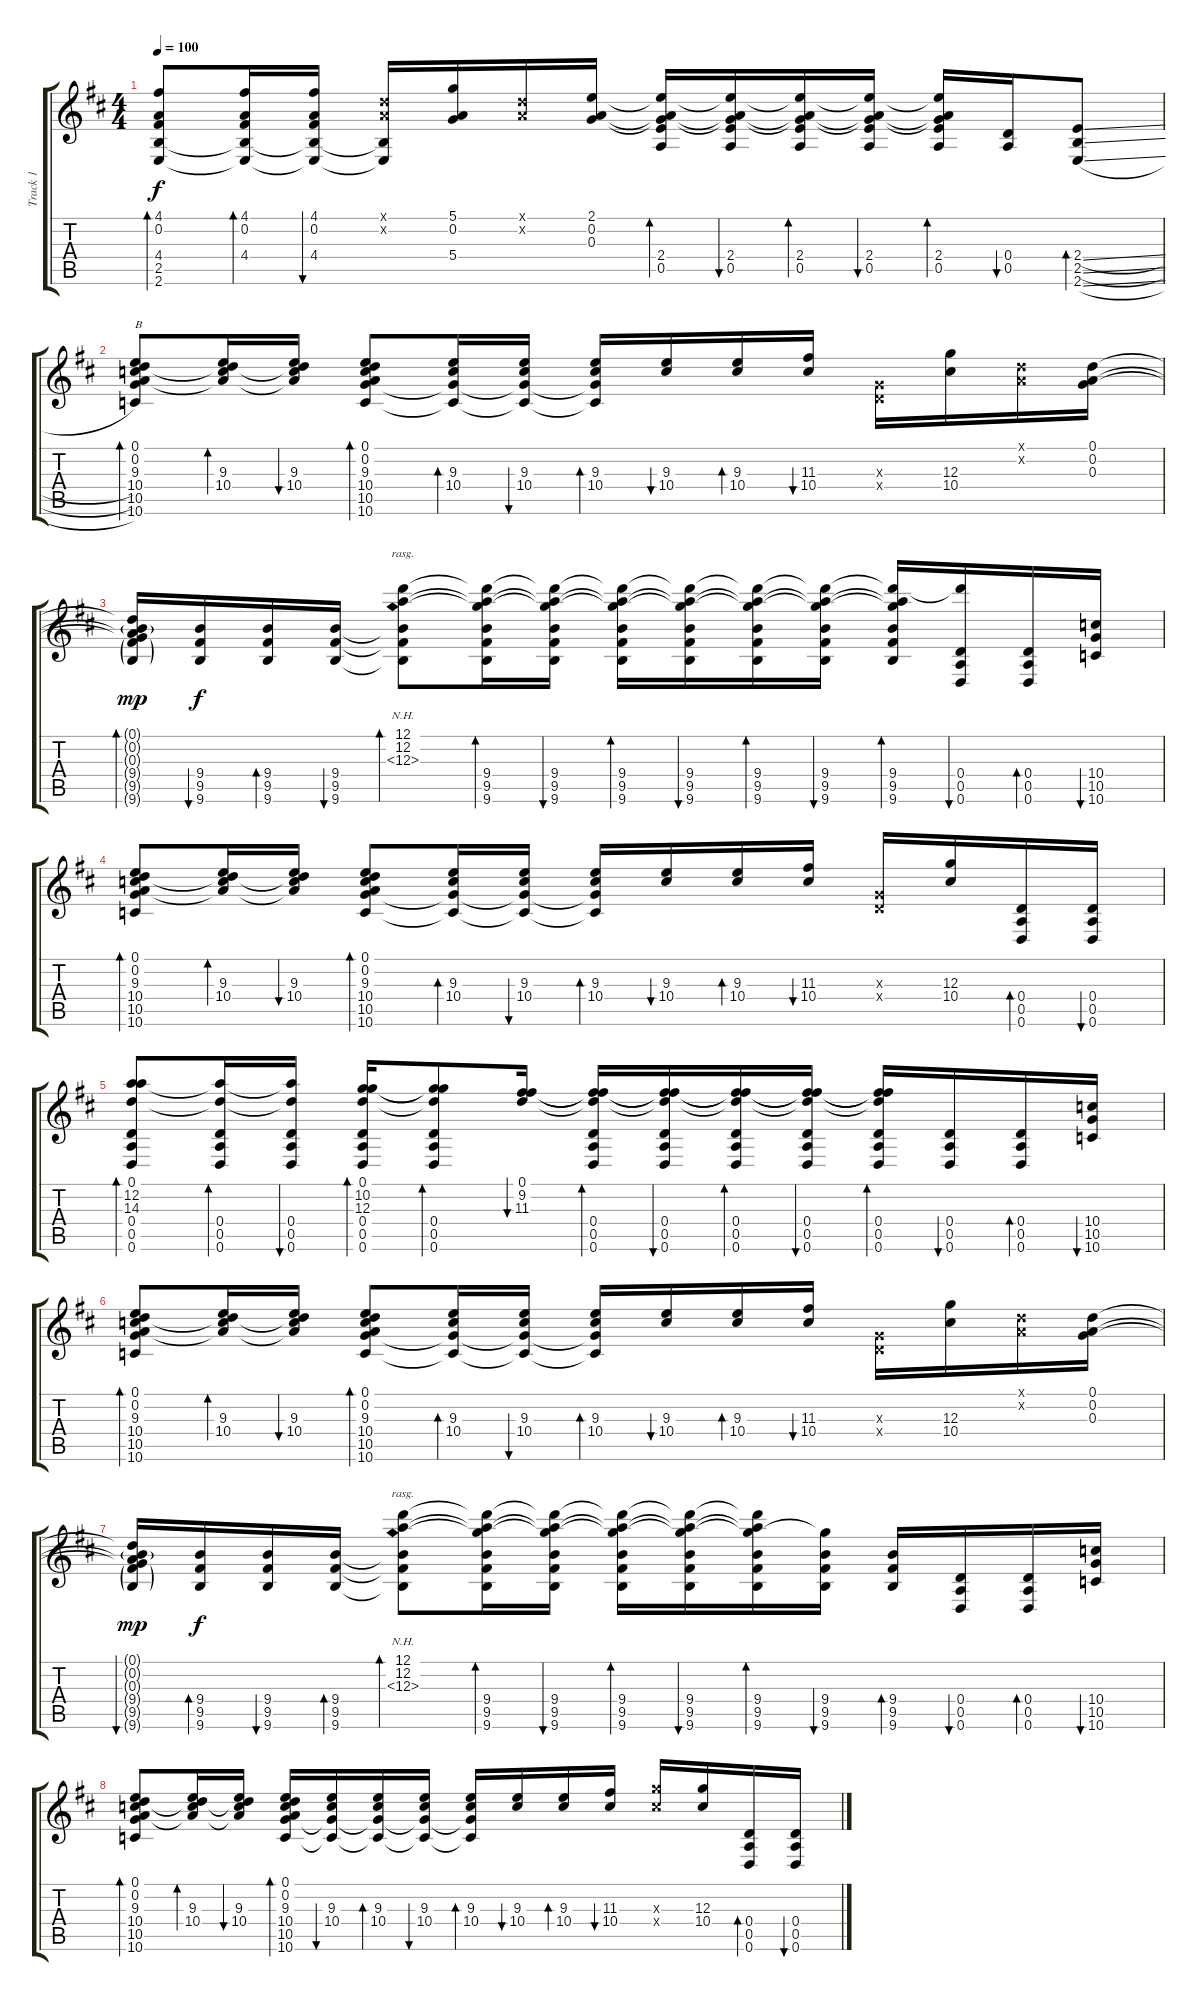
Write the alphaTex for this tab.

\track ("Track 1" "Track 1") {instrument acousticguitarsteel}
\staff {score tabs}
\tuning (D4 A3 G3 D3 A2 D2) {hide}
\ts (4 4)
\tempo 100
\clef g2
\ks d
(4.1 0.2 4.4 2.5 2.6).8{bd 120 dy f} (4.1 0.2 4.4 2.5{t} 2.6{t}).16{bd 120} (4.1 0.2 4.4 2.5{t} 2.6{t}).16{bu 120} (0.1{x} 0.2{x} 2.5{t} 2.6{t}).16 (5.1 0.2 5.4).16 (0.1{x} 0.2{x}).16 (2.1 0.2 0.3).16 (2.1{t} 0.2{t} 0.3{t} 2.4 0.5).16{bd 120} (2.1{t} 0.2{t} 0.3{t} 2.4 0.5).16{bu 120} (2.1{t} 0.2{t} 0.3{t} 2.4 0.5).16{bd 120} (2.1{t} 0.2{t} 0.3{t} 2.4 0.5).16{bu 120} (2.1{t} 0.2{t} 0.3{t} 2.4 0.5).16{bd 120} (0.4 0.5).16{bu 120} (2.4{sl} 2.5{sl} 2.6{sl}).8{bd 120} |
(0.1 0.2 9.3 10.4 10.5 10.6).8{bd 120 txt "B"} (0.1{t} 0.2{t} 9.3 10.4).16{bd 120} (0.1{t} 0.2{t} 9.3 10.4).16{bu 120} (0.1 0.2 9.3 10.4 10.5 10.6).8{bd 120} (9.3 10.4 10.5{t} 10.6{t}).16{bd 120} (9.3 10.4 10.5{t} 10.6{t}).16{bu 120} (9.3 10.4 10.5{t} 10.6{t}).16{bd 120} (9.3 10.4).16{bu 120} (9.3 10.4).16{bd 120} (11.3 10.4).16{bu 120} (0.3{x} 0.4{x}).16 (12.3 10.4).16 (0.1{x} 0.2{x}).16 (0.1 0.2 0.3).16 |
(0.1{t} 0.2{t} 0.3{t} 9.4{g} 9.5{g} 9.6{g}).16{bd 120 dy mp} (9.4 9.5 9.6).16{bu 120 dy f} (9.4 9.5 9.6).16{bd 120} (9.4 9.5 9.6).16{bu 120} (12.1 12.2 12.3{nh} 9.4{t} 9.5{t} 9.6{t}).8{bd 120 rasg ii} (12.1{t} 12.2{t} 12.3{t} 9.4 9.5 9.6).16{bd 120} (12.1{t} 12.2{t} 12.3{t} 9.4 9.5 9.6).16{bu 120} (12.1{t} 12.2{t} 12.3{t} 9.4 9.5 9.6).16{bd 120} (12.1{t} 12.2{t} 12.3{t} 9.4 9.5 9.6).16{bu 120} (12.1{t} 12.2{t} 12.3{t} 9.4 9.5 9.6).16{bd 120} (12.1{t} 12.2{t} 12.3{t} 9.4 9.5 9.6).16{bu 120} (12.1{t} 12.2{t} 12.3{t} 9.4 9.5 9.6).16{bd 120} (12.1{t} 0.4 0.5 0.6).16{bu 120} (0.4 0.5 0.6).16{bd 120} (10.4 10.5 10.6).16{bu 120} |
(0.1 0.2 9.3 10.4 10.5 10.6).8{bd 120} (0.1{t} 0.2{t} 9.3 10.4).16{bd 120} (0.1{t} 0.2{t} 9.3 10.4).16{bu 120} (0.1 0.2 9.3 10.4 10.5 10.6).8{bd 120} (9.3 10.4 10.5{t} 10.6{t}).16{bd 120} (9.3 10.4 10.5{t} 10.6{t}).16{bu 120} (9.3 10.4 10.5{t} 10.6{t}).16{bd 120} (9.3 10.4).16{bu 120} (9.3 10.4).16{bd 120} (11.3 10.4).16{bu 120} (0.3{x} 0.4{x}).16 (12.3 10.4).16 (0.4 0.5 0.6).16{bd 120} (0.4 0.5 0.6).16{bu 120} |
(0.1 12.2 14.3 0.4 0.5 0.6).8{bd 120} (0.1{t} 12.2{t} 0.4 0.5 0.6).16{bd 120} (0.1{t} 12.2{t} 0.4 0.5 0.6).16{bu 120} (0.1 10.2 12.3 0.4 0.5 0.6).16{bd 120} (0.1{t} 10.2{t} 12.3{t} 0.4 0.5 0.6).8{bd 120} (0.1 9.2 11.3).16{bu 120} (0.1{t} 9.2{t} 11.3{t} 0.4 0.5 0.6).16{bd 120} (0.1{t} 9.2{t} 11.3{t} 0.4 0.5 0.6).16{bu 120} (0.1{t} 9.2{t} 11.3{t} 0.4 0.5 0.6).16{bd 120} (0.1{t} 9.2{t} 11.3{t} 0.4 0.5 0.6).16{bu 120} (0.1{t} 9.2{t} 11.3{t} 0.4 0.5 0.6).16{bd 120} (0.4 0.5 0.6).16{bu 120} (0.4 0.5 0.6).16{bd 120} (10.4 10.5 10.6).16{bu 120} |
(0.1 0.2 9.3 10.4 10.5 10.6).8{bd 120} (0.1{t} 0.2{t} 9.3 10.4).16{bd 120} (0.1{t} 0.2{t} 9.3 10.4).16{bu 120} (0.1 0.2 9.3 10.4 10.5 10.6).8{bd 120} (9.3 10.4 10.5{t} 10.6{t}).16{bd 120} (9.3 10.4 10.5{t} 10.6{t}).16{bu 120} (9.3 10.4 10.5{t} 10.6{t}).16{bd 120} (9.3 10.4).16{bu 120} (9.3 10.4).16{bd 120} (11.3 10.4).16{bu 120} (0.3{x} 0.4{x}).16 (12.3 10.4).16 (0.1{x} 0.2{x}).16 (0.1 0.2 0.3).16 |
(0.1{t} 0.2{t} 0.3{t} 9.4{g} 9.5{g} 9.6{g}).16{bu 120 dy mp} (9.4 9.5 9.6).16{bd 120 dy f} (9.4 9.5 9.6).16{bu 120} (9.4 9.5 9.6).16{bd 120} (12.1 12.2 12.3{nh} 9.4{t} 9.5{t} 9.6{t}).8{bd 120 rasg ii} (12.1{t} 12.2{t} 12.3{t} 9.4 9.5 9.6).16{bd 120} (12.1{t} 12.2{t} 12.3{t} 9.4 9.5 9.6).16{bu 120} (12.1{t} 12.2{t} 12.3{t} 9.4 9.5 9.6).16{bd 120} (12.1{t} 12.2{t} 12.3{t} 9.4 9.5 9.6).16{bu 120} (12.1{t} 12.2{t} 12.3{t} 9.4 9.5 9.6).16{bd 120} (12.3{t} 9.4 9.5 9.6).16{bu 120} (9.4 9.5 9.6).16{bd 120} (0.4 0.5 0.6).16{bu 120} (0.4 0.5 0.6).16{bd 120} (10.4 10.5 10.6).16{bu 120} |
(0.1 0.2 9.3 10.4 10.5 10.6).8{bd 120} (0.1{t} 0.2{t} 9.3 10.4).16{bd 120} (0.1{t} 0.2{t} 9.3 10.4).16{bu 120} (0.1 0.2 9.3 10.4 10.5 10.6).16{bd 120} (9.3 10.4 10.5{t} 10.6{t}).16{bu 120} (9.3 10.4 10.5{t} 10.6{t}).16{bd 120} (9.3 10.4 10.5{t} 10.6{t}).16{bu 120} (9.3 10.4 10.5{t} 10.6{t}).16{bd 120} (9.3 10.4).16{bu 120} (9.3 10.4).16{bd 120} (11.3 10.4).16{bu 120} (12.3{x} 10.4{x}).16 (12.3 10.4).16 (0.4 0.5 0.6).16{bd 120} (0.4 0.5 0.6).16{bu 120}
